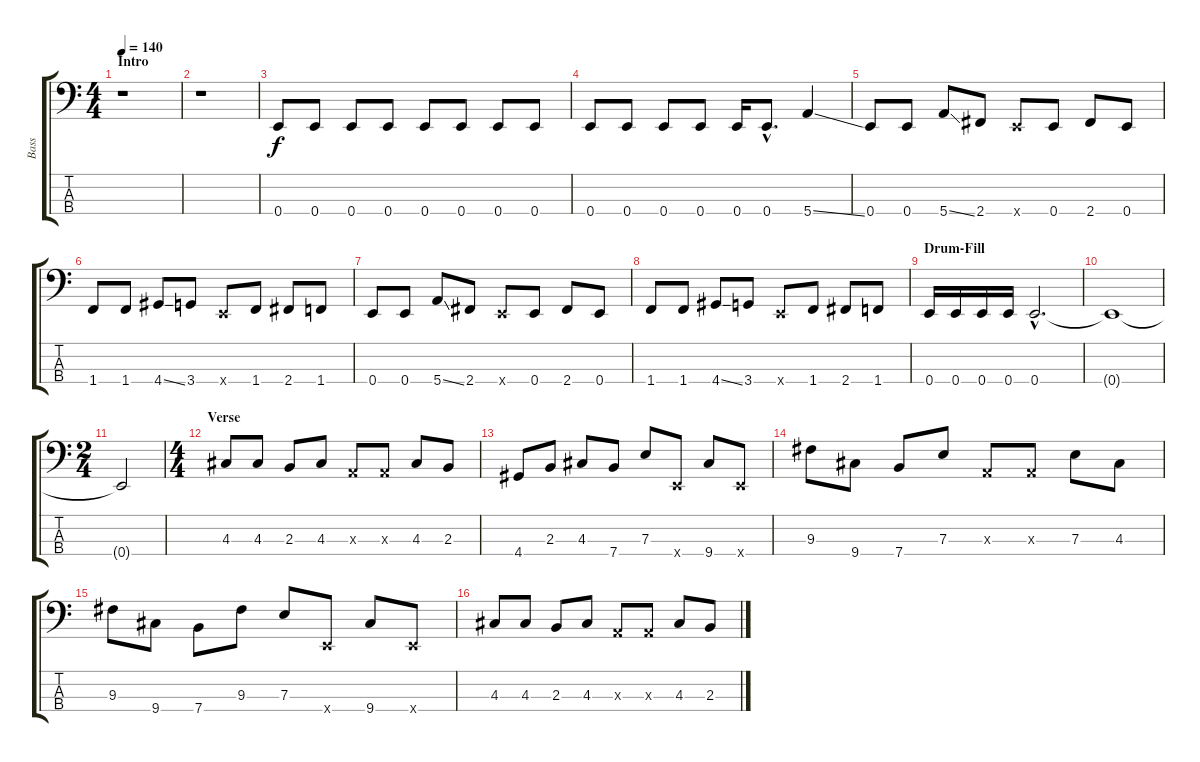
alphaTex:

\track ("Bass" "Bass") {instrument electricbasspick}
\staff {score tabs}
\tuning (G2 D2 A1 E1) {hide}
\ts (4 4)
\section ("" "Intro")
\tempo 140
\clef f4
\ks c
r.1{dy f instrument electricbasspick} |
r.1{volume 0} |
0.4.8{volume 16} 0.4.8 0.4.8 0.4.8 0.4.8 0.4.8 0.4.8 0.4.8 |
0.4.8 0.4.8 0.4.8 0.4.8 0.4.16 0.4{hac}.8{d} 5.4{ss}.4 |
0.4.8 0.4.8 5.4{ss}.8 2.4.8 0.4{x}.8 0.4.8 2.4.8 0.4.8 |
1.4.8 1.4.8 4.4{ss}.8 3.4.8 0.4{x}.8 1.4.8 2.4.8 1.4.8 |
0.4.8 0.4.8 5.4{ss}.8 2.4.8 0.4{x}.8 0.4.8 2.4.8 0.4.8 |
1.4.8 1.4.8 4.4{ss}.8 3.4.8 0.4{x}.8 1.4.8 2.4.8 1.4.8 |
\section ("" "Drum-Fill")
0.4.16 0.4.16 0.4.16 0.4.16 0.4{hac}.2{d} |
0.4{t}.1 |
\ts (2 4)
0.4{t}.2 |
\ts (4 4)
\section ("" "Verse")
4.3.8 4.3.8 2.3.8 4.3.8 0.3{x}.8 0.3{x}.8 4.3.8 2.3.8 |
4.4.8 2.3.8 4.3.8 7.4.8 7.3.8 0.4{x}.8 9.4.8 0.4{x}.8 |
9.3.8 9.4.8 7.4.8 7.3.8 0.3{x}.8 0.3{x}.8 7.3.8 4.3.8 |
9.3.8 9.4.8 7.4.8 9.3.8 7.3.8 0.4{x}.8 9.4.8 0.4{x}.8 |
4.3.8 4.3.8 2.3.8 4.3.8 0.3{x}.8 0.3{x}.8 4.3.8 2.3.8
